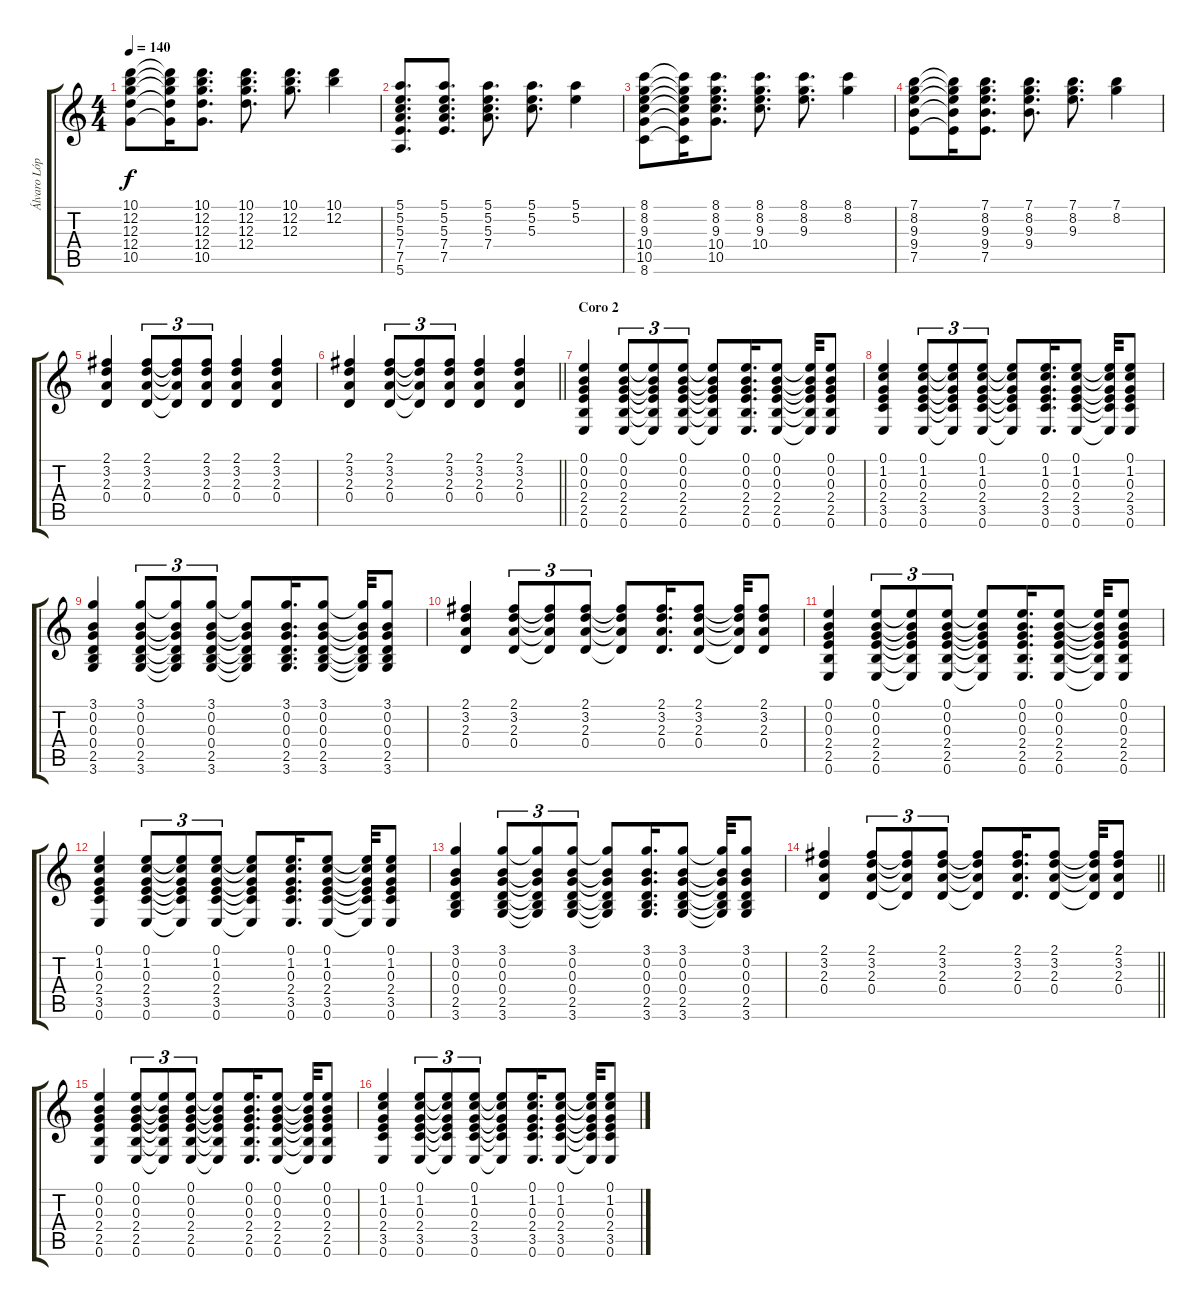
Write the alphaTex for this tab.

\track ("Álvaro López" "Álvaro Lóp") {instrument electricguitarclean}
\staff {score tabs}
\tuning (E4 B3 G3 D3 A2 E2) {hide}
\ts (4 4)
\tempo 140
\clef g2
\ks c
(10.1 12.2 12.3 12.4 10.5).8{dy f volume 13} (10.1{t} 12.2{t} 12.3{t} 12.4{t} 10.5{t}).16{volume 1} (10.1 12.2 12.3 12.4 10.5).8{d} (10.1 12.2 12.3 12.4).8{d} (10.1 12.2 12.3).8{d} (10.1 12.2).4 |
(5.1 5.2 5.3 7.4 7.5 5.6).8{d volume 13} (5.1 5.2 5.3 7.4 7.5).8{d volume 1} (5.1 5.2 5.3 7.4).8{d} (5.1 5.2 5.3).8{d} (5.1 5.2).4 |
(8.1 8.2 9.3 10.4 10.5 8.6).8{volume 13} (8.1{t} 8.2{t} 9.3{t} 10.4{t} 10.5{t} 8.6{t}).16{volume 1} (8.1 8.2 9.3 10.4 10.5).8{d} (8.1 8.2 9.3 10.4).8{d} (8.1 8.2 9.3).8{d} (8.1 8.2).4 |
(7.1 8.2 9.3 9.4 7.5).8{volume 13} (7.1{t} 8.2{t} 9.3{t} 9.4{t} 7.5{t}).16{volume 1} (7.1 8.2 9.3 9.4 7.5).8{d} (7.1 8.2 9.3 9.4).8{d} (7.1 8.2 9.3).8{d} (7.1 8.2).4 |
(2.1 3.2 2.3 0.4).4{volume 13} (2.1 3.2 2.3 0.4).8{tu (3 2)} (2.1{t} 3.2{t} 2.3{t} 0.4{t}).8{tu (3 2)} (2.1 3.2 2.3 0.4).8{tu (3 2)} (2.1 3.2 2.3 0.4).4 (2.1 3.2 2.3 0.4).4 |
\barLineRight lightlight
(2.1 3.2 2.3 0.4).4 (2.1 3.2 2.3 0.4).8{tu (3 2)} (2.1{t} 3.2{t} 2.3{t} 0.4{t}).8{tu (3 2)} (2.1 3.2 2.3 0.4).8{tu (3 2)} (2.1 3.2 2.3 0.4).4 (2.1 3.2 2.3 0.4).4 |
\section ("" "Coro 2")
(0.1 0.2 0.3 2.4 2.5 0.6).4 (0.1 0.2 0.3 2.4 2.5 0.6).8{tu (3 2)} (0.1{t} 0.2{t} 0.3{t} 2.4{t} 2.5{t} 0.6{t}).8{tu (3 2)} (0.1 0.2 0.3 2.4 2.5 0.6).8{tu (3 2)} (0.1{t} 0.2{t} 0.3{t} 2.4{t} 2.5{t} 0.6{t}).8 (0.1 0.2 0.3 2.4 2.5 0.6).16{d} (0.1 0.2 0.3 2.4 2.5 0.6).8 (0.1{t} 0.2{t} 0.3{t} 2.4{t} 2.5{t} 0.6{t}).32 (0.1 0.2 0.3 2.4 2.5 0.6).8 |
(0.1 1.2 0.3 2.4 3.5 0.6).4 (0.1 1.2 0.3 2.4 3.5 0.6).8{tu (3 2)} (0.1{t} 1.2{t} 0.3{t} 2.4{t} 3.5{t} 0.6{t}).8{tu (3 2)} (0.1 1.2 0.3 2.4 3.5 0.6).8{tu (3 2)} (0.1{t} 1.2{t} 0.3{t} 2.4{t} 3.5{t} 0.6{t}).8 (0.1 1.2 0.3 2.4 3.5 0.6).16{d} (0.1 1.2 0.3 2.4 3.5 0.6).8 (0.1{t} 1.2{t} 0.3{t} 2.4{t} 3.5{t} 0.6{t}).32 (0.1 1.2 0.3 2.4 3.5 0.6).8 |
(3.1 0.2 0.3 0.4 2.5 3.6).4 (3.1 0.2 0.3 0.4 2.5 3.6).8{tu (3 2)} (3.1{t} 0.2{t} 0.3{t} 0.4{t} 2.5{t} 3.6{t}).8{tu (3 2)} (3.1 0.2 0.3 0.4 2.5 3.6).8{tu (3 2)} (3.1{t} 0.2{t} 0.3{t} 0.4{t} 2.5{t} 3.6{t}).8 (3.1 0.2 0.3 0.4 2.5 3.6).16{d} (3.1 0.2 0.3 0.4 2.5 3.6).8 (3.1{t} 0.2{t} 0.3{t} 0.4{t} 2.5{t} 3.6{t}).32 (3.1 0.2 0.3 0.4 2.5 3.6).8 |
(2.1 3.2 2.3 0.4).4 (2.1 3.2 2.3 0.4).8{tu (3 2)} (2.1{t} 3.2{t} 2.3{t} 0.4{t}).8{tu (3 2)} (2.1 3.2 2.3 0.4).8{tu (3 2)} (2.1{t} 3.2{t} 2.3{t} 0.4{t}).8 (2.1 3.2 2.3 0.4).16{d} (2.1 3.2 2.3 0.4).8 (2.1{t} 3.2{t} 2.3{t} 0.4{t}).32 (2.1 3.2 2.3 0.4).8 |
(0.1 0.2 0.3 2.4 2.5 0.6).4 (0.1 0.2 0.3 2.4 2.5 0.6).8{tu (3 2)} (0.1{t} 0.2{t} 0.3{t} 2.4{t} 2.5{t} 0.6{t}).8{tu (3 2)} (0.1 0.2 0.3 2.4 2.5 0.6).8{tu (3 2)} (0.1{t} 0.2{t} 0.3{t} 2.4{t} 2.5{t} 0.6{t}).8 (0.1 0.2 0.3 2.4 2.5 0.6).16{d} (0.1 0.2 0.3 2.4 2.5 0.6).8 (0.1{t} 0.2{t} 0.3{t} 2.4{t} 2.5{t} 0.6{t}).32 (0.1 0.2 0.3 2.4 2.5 0.6).8 |
(0.1 1.2 0.3 2.4 3.5 0.6).4 (0.1 1.2 0.3 2.4 3.5 0.6).8{tu (3 2)} (0.1{t} 1.2{t} 0.3{t} 2.4{t} 3.5{t} 0.6{t}).8{tu (3 2)} (0.1 1.2 0.3 2.4 3.5 0.6).8{tu (3 2)} (0.1{t} 1.2{t} 0.3{t} 2.4{t} 3.5{t} 0.6{t}).8 (0.1 1.2 0.3 2.4 3.5 0.6).16{d} (0.1 1.2 0.3 2.4 3.5 0.6).8 (0.1{t} 1.2{t} 0.3{t} 2.4{t} 3.5{t} 0.6{t}).32 (0.1 1.2 0.3 2.4 3.5 0.6).8 |
(3.1 0.2 0.3 0.4 2.5 3.6).4 (3.1 0.2 0.3 0.4 2.5 3.6).8{tu (3 2)} (3.1{t} 0.2{t} 0.3{t} 0.4{t} 2.5{t} 3.6{t}).8{tu (3 2)} (3.1 0.2 0.3 0.4 2.5 3.6).8{tu (3 2)} (3.1{t} 0.2{t} 0.3{t} 0.4{t} 2.5{t} 3.6{t}).8 (3.1 0.2 0.3 0.4 2.5 3.6).16{d} (3.1 0.2 0.3 0.4 2.5 3.6).8 (3.1{t} 0.2{t} 0.3{t} 0.4{t} 2.5{t} 3.6{t}).32 (3.1 0.2 0.3 0.4 2.5 3.6).8 |
\barLineRight lightlight
(2.1 3.2 2.3 0.4).4 (2.1 3.2 2.3 0.4).8{tu (3 2)} (2.1{t} 3.2{t} 2.3{t} 0.4{t}).8{tu (3 2)} (2.1 3.2 2.3 0.4).8{tu (3 2)} (2.1{t} 3.2{t} 2.3{t} 0.4{t}).8 (2.1 3.2 2.3 0.4).16{d} (2.1 3.2 2.3 0.4).8 (2.1{t} 3.2{t} 2.3{t} 0.4{t}).32 (2.1 3.2 2.3 0.4).8 |
(0.1 0.2 0.3 2.4 2.5 0.6).4 (0.1 0.2 0.3 2.4 2.5 0.6).8{tu (3 2)} (0.1{t} 0.2{t} 0.3{t} 2.4{t} 2.5{t} 0.6{t}).8{tu (3 2)} (0.1 0.2 0.3 2.4 2.5 0.6).8{tu (3 2)} (0.1{t} 0.2{t} 0.3{t} 2.4{t} 2.5{t} 0.6{t}).8 (0.1 0.2 0.3 2.4 2.5 0.6).16{d} (0.1 0.2 0.3 2.4 2.5 0.6).8 (0.1{t} 0.2{t} 0.3{t} 2.4{t} 2.5{t} 0.6{t}).32 (0.1 0.2 0.3 2.4 2.5 0.6).8 |
(0.1 1.2 0.3 2.4 3.5 0.6).4 (0.1 1.2 0.3 2.4 3.5 0.6).8{tu (3 2)} (0.1{t} 1.2{t} 0.3{t} 2.4{t} 3.5{t} 0.6{t}).8{tu (3 2)} (0.1 1.2 0.3 2.4 3.5 0.6).8{tu (3 2)} (0.1{t} 1.2{t} 0.3{t} 2.4{t} 3.5{t} 0.6{t}).8 (0.1 1.2 0.3 2.4 3.5 0.6).16{d} (0.1 1.2 0.3 2.4 3.5 0.6).8 (0.1{t} 1.2{t} 0.3{t} 2.4{t} 3.5{t} 0.6{t}).32 (0.1 1.2 0.3 2.4 3.5 0.6).8
